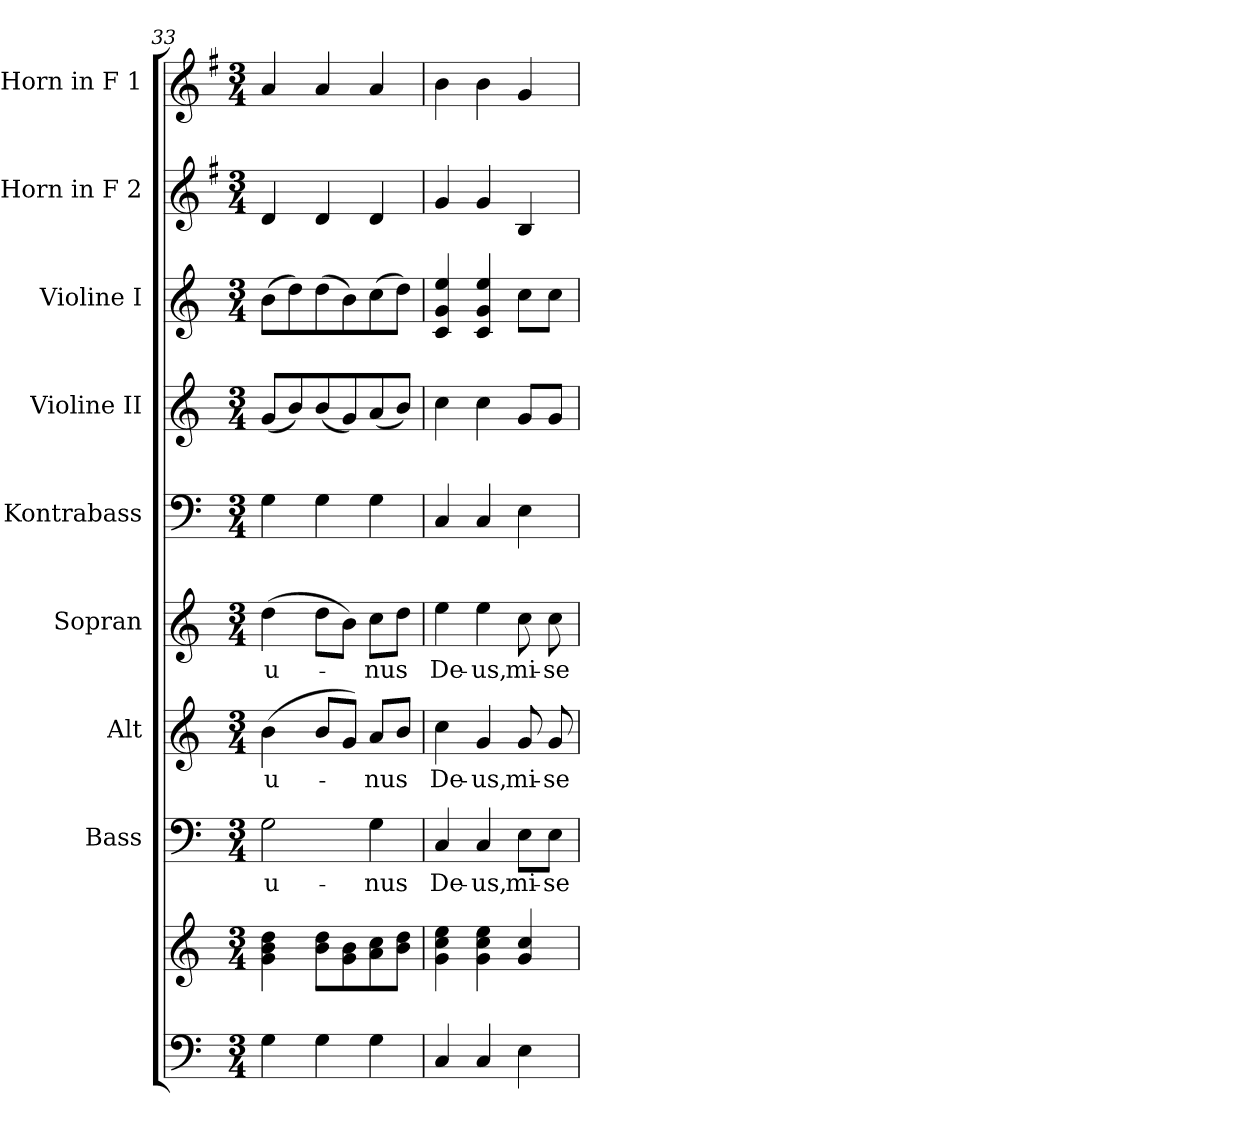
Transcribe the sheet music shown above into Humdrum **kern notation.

**kern	**kern	**kern	**text	**kern	**text	**kern	**text	**kern	**kern	**kern	**kern	**kern
*part9	*part9	*part8	*part8	*part7	*part7	*part6	*part6	*part5	*part4	*part3	*part2	*part1
*staff10	*staff9	*staff8	*staff8	*staff7	*staff7	*staff6	*staff6	*staff5	*staff4	*staff3	*staff2	*staff1
*	*	*I"Bass	*	*I"Alt	*	*I"Sopran	*	*I"Kontrabass	*I"Violine II	*I"Violine I	*I"Horn in F 2	*I"Horn in F 1
*	*	*I'B.	*	*I'A.	*	*I'S.	*	*I'Kb.	*I'Vl. II	*I'Vl. I	*I'Hrn. 2	*I'Hrn. 1
!!LO:PB:g=z
*clefF4	*clefG2	*clefF4	*	*clefG2	*	*clefG2	*	*clefF4	*clefG2	*clefG2	*clefG2	*clefG2
*	*	*	*	*	*	*	*	*ITrd7c12	*	*	*ITrd4c7	*ITrd4c7
*k[]	*k[]	*k[]	*	*k[]	*	*k[]	*	*k[]	*k[]	*k[]	*k[]	*k[]
*C:	*C:	*C:	*	*C:	*	*C:	*	*C:	*C:	*C:	*C:	*C:
*M3/4	*M3/4	*M3/4	*	*M3/4	*	*M3/4	*	*M3/4	*M3/4	*M3/4	*M3/4	*M3/4
=33	=33	=33	=33	=33	=33	=33	=33	=33	=33	=33	=33	=33
!	!	!	!LO:LY:b	!	!LO:LY:b	!	!LO:LY:b	!	!	!	!	!
4G\	4g\ 4b\ 4dd\	2G\	u-	(>4b\	u-	(>4dd\	u-	4GG\	(<8g/L	(>8b\L	4G/	4d/
.	.	.	.	.	.	.	.	.	8b/)	8dd\)	.	.
4G\	8b\ 8dd\L	.	.	8b/L	.	8dd\L	.	4GG\	(<8b/	(>8dd\	4G/	4d/
.	8g\ 8b\	.	.	8g/J)	.	8b\J)	.	.	8g/)	8b\)	.	.
!	!	!	!LO:LY:b	!	!LO:LY:b	!	!LO:LY:b	!	!	!	!	!
4G\	8a\ 8cc\	4G\	-nus	8a/L	-nus	8cc\L	-nus	4GG\	(<8a/	(>8cc\	4G/	4d/
.	8b\ 8dd\J	.	.	8b/J	.	8dd\J	.	.	8b/J)	8dd\J)	.	.
=34	=34	=34	=34	=34	=34	=34	=34	=34	=34	=34	=34	=34
!	!	!	!LO:LY:b	!	!LO:LY:b	!	!LO:LY:b	!	!	!	!	!
4C/	4g\ 4cc\ 4ee\	4C/	De-	4cc\	De-	4ee\	De-	4CC/	4cc\	4c/ 4g/ 4ee/	4c/	4e\
!	!	!	!LO:LY:b	!	!LO:LY:b	!	!LO:LY:b	!	!	!	!	!
4C/	4g\ 4cc\ 4ee\	4C/	-us,	4g/	-us,	4ee\	-us,	4CC/	4cc\	4c/ 4g/ 4ee/	4c/	4e\
!	!	!	!LO:LY:b	!	!LO:LY:b	!	!LO:LY:b	!	!	!	!	!
4E\	4g/ 4cc/	8E\L	mi-	8g/	mi-	8cc\	mi-	4EE\	8g/L	8cc\L	4E/	4c/
!	!	!	!LO:LY:b	!	!LO:LY:b	!	!LO:LY:b	!	!	!	!	!
.	.	8E\J	-se-	8g/	-se-	8cc\	-se-	.	8g/J	8cc\J	.	.
=	=	=	=	=	=	=	=	=	=	=	=	=
*-	*-	*-	*-	*-	*-	*-	*-	*-	*-	*-	*-	*-
